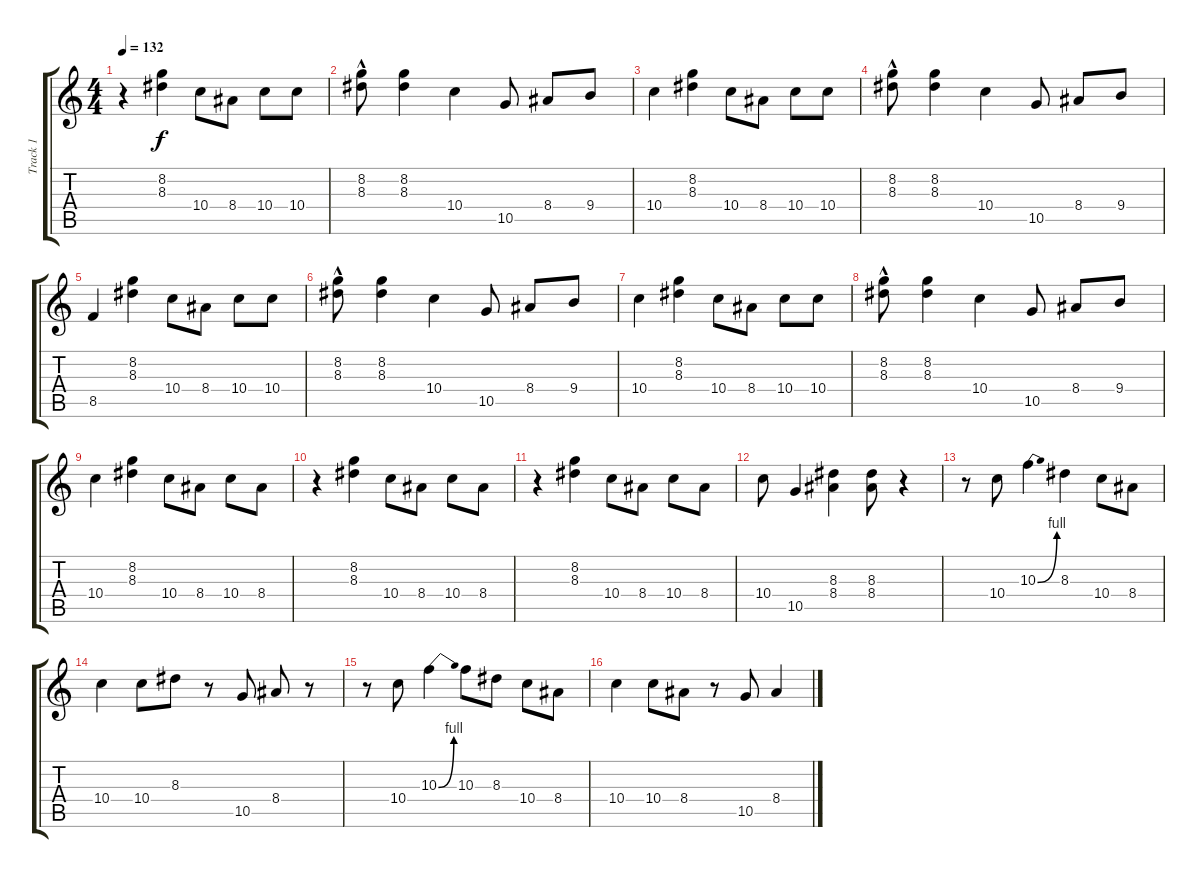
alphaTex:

\track ("Track 1" "Track 1") {instrument distortionguitar}
\staff {score tabs}
\tuning (E4 B3 G3 D3 A2 E2) {hide}
\ts (4 4)
\tempo 132
\clef g2
\ks c
r.4{dy f instrument distortionguitar} (8.2 8.3).4 10.4.8 8.4.8 10.4.8 10.4.8 |
(8.2{hac} 8.3).8 (8.2 8.3).4 10.4.4 10.5.8 8.4.8 9.4.8 |
10.4.4 (8.2 8.3).4 10.4.8 8.4.8 10.4.8 10.4.8 |
(8.2{hac} 8.3).8 (8.2 8.3).4 10.4.4 10.5.8 8.4.8 9.4.8 |
8.5.4 (8.2 8.3).4 10.4.8 8.4.8 10.4.8 10.4.8 |
(8.2{hac} 8.3).8 (8.2 8.3).4 10.4.4 10.5.8 8.4.8 9.4.8 |
10.4.4 (8.2 8.3).4 10.4.8 8.4.8 10.4.8 10.4.8 |
(8.2{hac} 8.3).8 (8.2 8.3).4 10.4.4 10.5.8 8.4.8 9.4.8 |
10.4.4 (8.2 8.3).4 10.4.8 8.4.8 10.4.8 8.4.8 |
r.4 (8.2 8.3).4 10.4.8 8.4.8 10.4.8 8.4.8 |
r.4 (8.2 8.3).4 10.4.8 8.4.8 10.4.8 8.4.8 |
10.4.8 10.5.4 (8.3 8.4).4 (8.3 8.4).8 r.4 |
r.8 10.4.8 10.3{be (bend 0 0 60 4)}.4 8.3.4 10.4.8 8.4.8 |
10.4.4 10.4.8 8.3.8 r.8 10.5.8 8.4.8 r.8 |
r.8 10.4.8 10.3{be (bend 0 0 60 4)}.4 10.3.8 8.3.8 10.4.8 8.4.8 |
10.4.4 10.4.8 8.4.8 r.8 10.5.8 8.4.4
